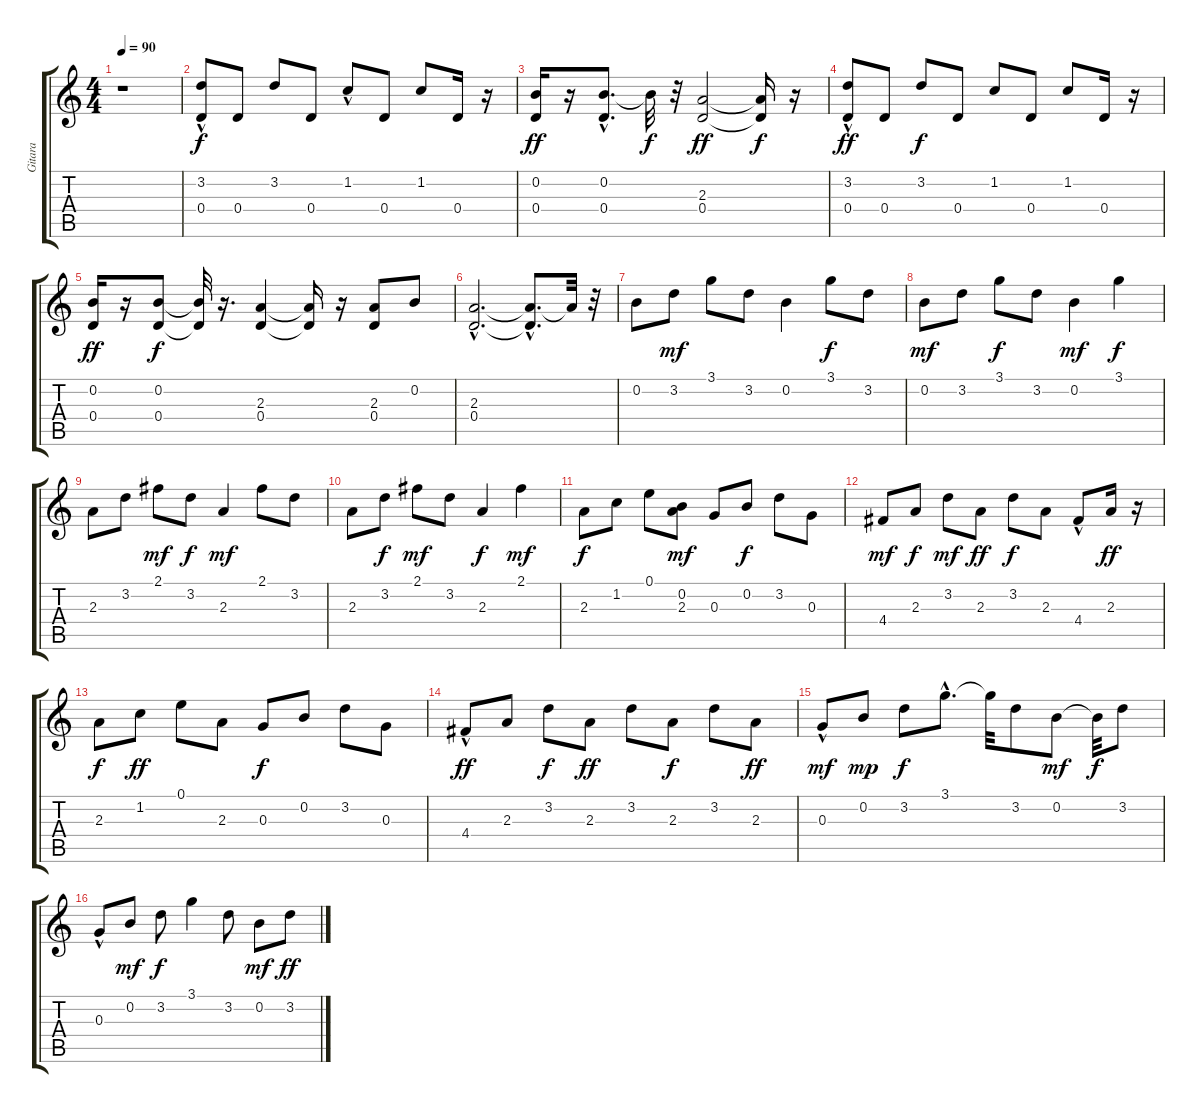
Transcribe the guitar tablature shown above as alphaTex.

\track ("Gitara" "Gitara") {instrument electricguitarjazz}
\staff {score tabs}
\tuning (E4 B3 G3 D3 A2 E2) {hide}
\ts (4 4)
\tempo 90
\clef g2
\ks c
r.1{dy f instrument electricguitarjazz} |
(3.2{hac} 0.4).8 0.4.8 3.2.8 0.4.8 1.2{hac}.8 0.4.8 1.2.8 0.4.16 r.16 |
(0.2 0.4).16{dy ff} r.16 (0.2{hac} 0.4).8{d} 0.2{t}.32{dy f} r.32 (2.3 0.4).2{dy ff} (2.3{t} 0.4{t}).16{dy f} r.16 |
(3.2{hac} 0.4).8{dy ff} 0.4.8 3.2.8{dy f} 0.4.8 1.2.8 0.4.8 1.2.8 0.4.16 r.16 |
(0.2 0.4).16{dy ff} r.16 (0.2 0.4).8{dy f} (0.2{t} 0.4{t}).32 r.16{d} (2.3 0.4).4 (2.3{t} 0.4{t}).16 r.16 (2.3 0.4).8 0.2.8 |
(2.3{hac} 0.4{hac}).2{d} (2.3{hac t} 0.4{hac t}).8{d} 2.3{t}.32 r.32 |
0.2.8 3.2.8{dy mf} 3.1.8 3.2.8 0.2.4 3.1.8{dy f} 3.2.8 |
0.2.8{dy mf} 3.2.8 3.1.8{dy f} 3.2.8 0.2.4{dy mf} 3.1.4{dy f} |
2.3.8 3.2.8 2.1.8{dy mf} 3.2.8{dy f} 2.3.4{dy mf} 2.1.8 3.2.8 |
2.3.8 3.2.8{dy f} 2.1.8{dy mf} 3.2.8 2.3.4{dy f} 2.1.4{dy mf} |
2.3.8{dy f} 1.2.8 0.1.8 (0.2 2.3).8{dy mf} 0.3.8 0.2.8{dy f} 3.2.8 0.3.8 |
4.4.8{dy mf} 2.3.8{dy f} 3.2.8{dy mf} 2.3.8{dy ff} 3.2.8{dy f} 2.3.8 4.4{hac}.8 2.3.16{dy ff} r.16 |
2.3.8{dy f} 1.2.8{dy ff} 0.1.8 2.3.8 0.3.8{dy f} 0.2.8 3.2.8 0.3.8 |
4.4{hac}.8{dy ff} 2.3.8 3.2.8{dy f} 2.3.8{dy ff} 3.2.8 2.3.8{dy f} 3.2.8 2.3.8{dy ff} |
0.3{hac}.8{dy mf} 0.2.8{dy mp} 3.2.8{dy f} 3.1{hac}.8{d} 3.1{t}.32 3.2.8 0.2.8{dy mf} 0.2{t}.32{dy f} 3.2.8 |
0.3{hac}.8 0.2.8{dy mf} 3.2.8{dy f} 3.1.4 3.2.8 0.2.8{dy mf} 3.2.8{dy ff}
